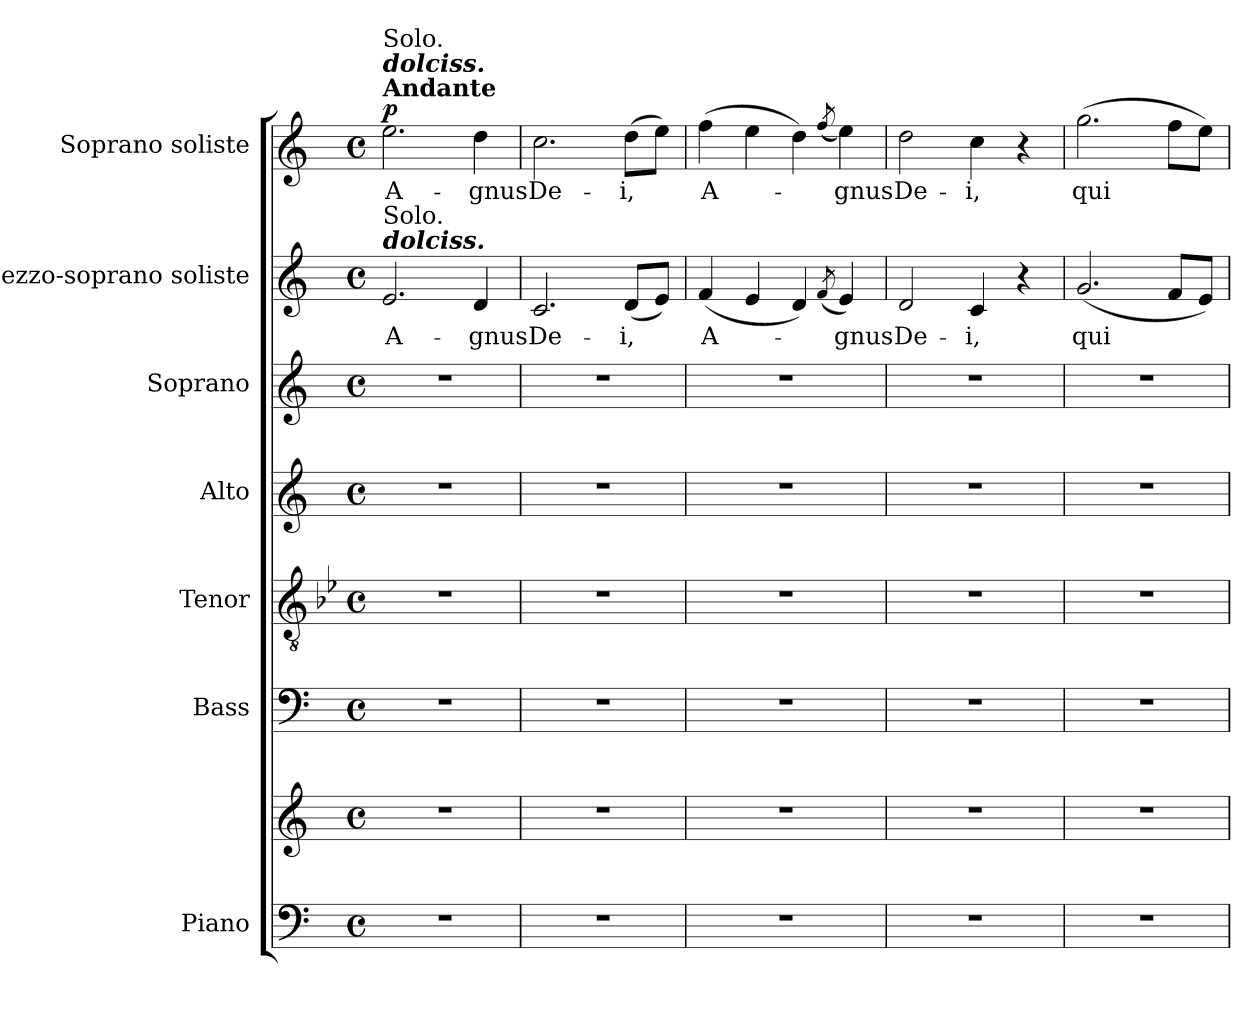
**kern	**kern	**kern	**kern	**kern	**kern	**kern	**text	**kern	**text	**dynam
*part7	*part7	*part6	*part5	*part4	*part3	*part2	*part2	*part1	*part1	*part1
*staff8	*staff7	*staff6	*staff5	*staff4	*staff3	*staff2	*staff2	*staff1	*staff1	*staff1
*I"Piano	*	*I"Bass	*I"Tenor	*I"Alto	*I"Soprano	*I"Mezzo-soprano soliste	*	*I"Soprano soliste	*	*
*I'Pno.	*	*I'B.	*I'T.	*I'A.	*I'S.	*	*	*	*	*
*clefF4	*clefG2	*clefF4	*clefGv2	*clefG2	*clefG2	*clefG2	*	*clefG2	*	*
*	*	*	*ITrd8c14	*	*	*	*	*	*	*
*k[]	*k[]	*k[]	*k[b-e-]	*k[]	*k[]	*k[]	*	*k[]	*	*
*M4/4	*M4/4	*M4/4	*M4/4	*M4/4	*M4/4	*M4/4	*	*M4/4	*	*
*met(c)	*met(c)	*met(c)	*met(c)	*met(c)	*met(c)	*met(c)	*	*met(c)	*	*
*MM84	*MM84	*MM84	*MM84	*MM84	*MM84	*MM84	*	*MM84	*	*
=1	=1	=1	=1	=1	=1	=1	=1	=1	=1	=1
!	!	!	!	!	!	!	!	!LO:TX:a:B:t=Andante	!	!
!	!	!	!	!	!	!	!	!LO:TX:a:Bi:t=dolciss.	!	!
!	!	!	!	!	!	!	!	!LO:TX:a:t=Solo.	!	!
!	!	!	!	!	!	!LO:TX:a:Bi:t=dolciss.	!	!	!	!
!	!	!	!	!	!	!LO:TX:a:t=Solo.	!	!	!	!
!	!	!	!	!	!	!	!	!	!	!LO:DY:a
1r	1r	1r	1r	1r	1r	2.e/	A-	2.ee\	A-	p
.	.	.	.	.	.	4d/	-gnus	4dd\	-gnus	.
=2	=2	=2	=2	=2	=2	=2	=2	=2	=2	=2
1r	1r	1r	1r	1r	1r	2.c/	De-	2.cc\	De-	.
.	.	.	.	.	.	(8d/L	-i,	(8dd\L	-i,	.
.	.	.	.	.	.	8e/J)	.	8ee\J)	.	.
=3	=3	=3	=3	=3	=3	=3	=3	=3	=3	=3
1r	1r	1r	1r	1r	1r	(4f/	A-	(4ff\	A-	.
.	.	.	.	.	.	4e/	.	4ee\	.	.
.	.	.	.	.	.	4d/)	.	4dd\)	.	.
.	.	.	.	.	.	(8qf/	.	(8qff/	.	.
.	.	.	.	.	.	4e/)	-gnus	4ee\)	-gnus	.
=4	=4	=4	=4	=4	=4	=4	=4	=4	=4	=4
1r	1r	1r	1r	1r	1r	2d/	De-	2dd\	De-	.
.	.	.	.	.	.	4c/	-i,	4cc\	-i,	.
.	.	.	.	.	.	4r	.	4r	.	.
=5	=5	=5	=5	=5	=5	=5	=5	=5	=5	=5
1r	1r	1r	1r	1r	1r	(2.g/	qui	(2.gg\	qui	.
.	.	.	.	.	.	8f/L	.	8ff\L	.	.
.	.	.	.	.	.	8e/J)	.	8ee\J)	.	.
=	=	=	=	=	=	=	=	=	=	=
*-	*-	*-	*-	*-	*-	*-	*-	*-	*-	*-
